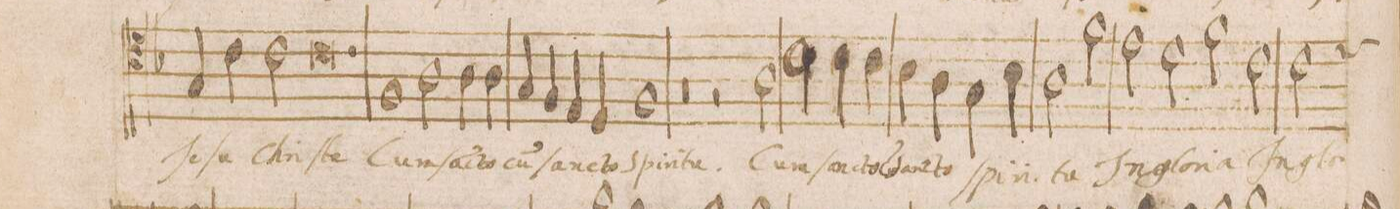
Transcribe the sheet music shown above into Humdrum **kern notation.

**kern	**text
*I"ALTVS	*
*clefC4	*
*k[b-]	*
*met(C|)	*
*M2/1	*
4G/	Je-
4c\	-ſu
2c\	Chri-
0.c	-ſte
=80	=80
=81	=81
1F	Cum
2A\	ſan-
4A\	-cto
4A\	cu(m)
=82	=82
4G/	ſan-
4F/	-cto
4E/	Spi-
4D/	-ri-
1F	-tu
=83	=83
0r	.
=84	=84
2r	.
2A\	Cum
2c\	ſan-
4c\	-cto
4c\	cu(m)
=85	=85
4B-\	ſan-
4A\	-cto
4G\	ſpi-
4B-\	-ri-
2A\	-tu
2f\	In
=86	=86
2e\	glo-
2d\	-ri-
2f\	-a
2c\	In
=87	=87
*custos:d	*
2c\	glo-
*-	*-
